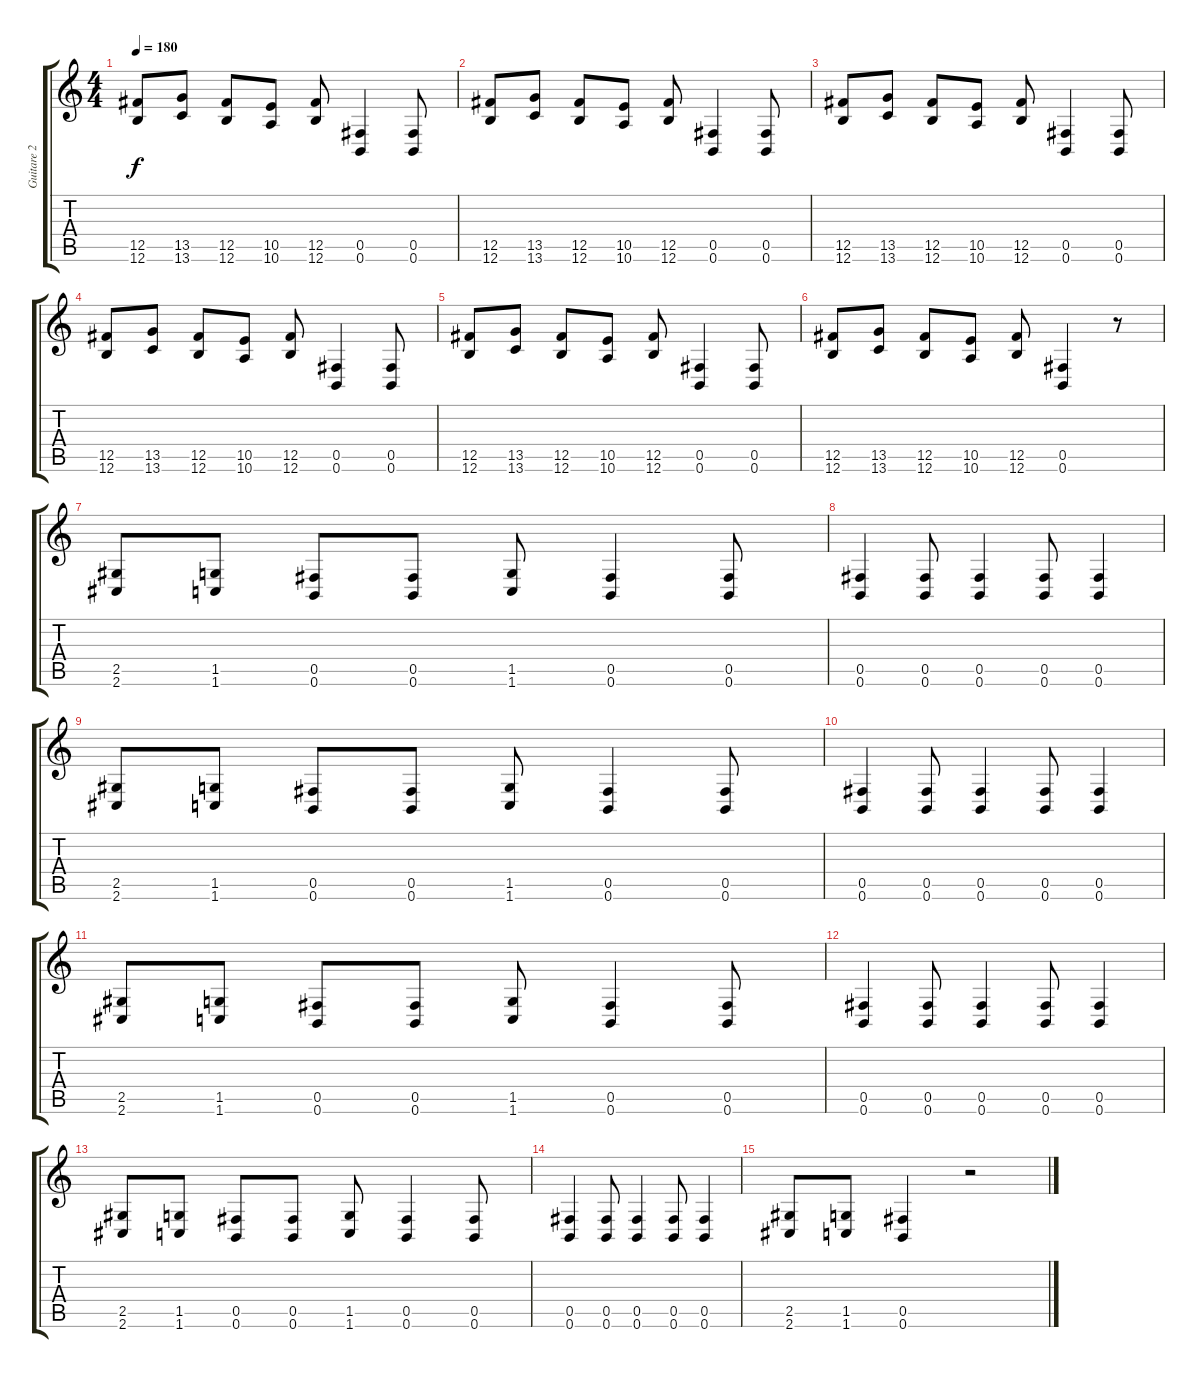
\track ("Guitare 2" "Guitare 2") {instrument distortionguitar}
\staff {score tabs}
\tuning (Db4 Ab3 E3 B2 Gb2 B1) {hide}
\ts (4 4)
\tempo 180
\clef g2
\ks c
(12.5 12.6).8{dy f} (13.5 13.6).8 (12.5 12.6).8 (10.5 10.6).8 (12.5 12.6).8 (0.5 0.6).4 (0.5 0.6).8 |
(12.5 12.6).8 (13.5 13.6).8 (12.5 12.6).8 (10.5 10.6).8 (12.5 12.6).8 (0.5 0.6).4 (0.5 0.6).8 |
(12.5 12.6).8 (13.5 13.6).8 (12.5 12.6).8 (10.5 10.6).8 (12.5 12.6).8 (0.5 0.6).4 (0.5 0.6).8 |
(12.5 12.6).8 (13.5 13.6).8 (12.5 12.6).8 (10.5 10.6).8 (12.5 12.6).8 (0.5 0.6).4 (0.5 0.6).8 |
(12.5 12.6).8 (13.5 13.6).8 (12.5 12.6).8 (10.5 10.6).8 (12.5 12.6).8 (0.5 0.6).4 (0.5 0.6).8 |
(12.5 12.6).8 (13.5 13.6).8 (12.5 12.6).8 (10.5 10.6).8 (12.5 12.6).8 (0.5 0.6).4 r.8 |
(2.5 2.6).8 (1.5 1.6).8 (0.5 0.6).8 (0.5 0.6).8 (1.5 1.6).8 (0.5 0.6).4 (0.5 0.6).8 |
(0.5 0.6).4 (0.5 0.6).8 (0.5 0.6).4 (0.5 0.6).8 (0.5 0.6).4 |
(2.5 2.6).8 (1.5 1.6).8 (0.5 0.6).8 (0.5 0.6).8 (1.5 1.6).8 (0.5 0.6).4 (0.5 0.6).8 |
(0.5 0.6).4 (0.5 0.6).8 (0.5 0.6).4 (0.5 0.6).8 (0.5 0.6).4 |
(2.5 2.6).8 (1.5 1.6).8 (0.5 0.6).8 (0.5 0.6).8 (1.5 1.6).8 (0.5 0.6).4 (0.5 0.6).8 |
(0.5 0.6).4 (0.5 0.6).8 (0.5 0.6).4 (0.5 0.6).8 (0.5 0.6).4 |
(2.5 2.6).8 (1.5 1.6).8 (0.5 0.6).8 (0.5 0.6).8 (1.5 1.6).8 (0.5 0.6).4 (0.5 0.6).8 |
(0.5 0.6).4 (0.5 0.6).8 (0.5 0.6).4 (0.5 0.6).8 (0.5 0.6).4 |
(2.5 2.6).8 (1.5 1.6).8 (0.5 0.6).4 r.2
